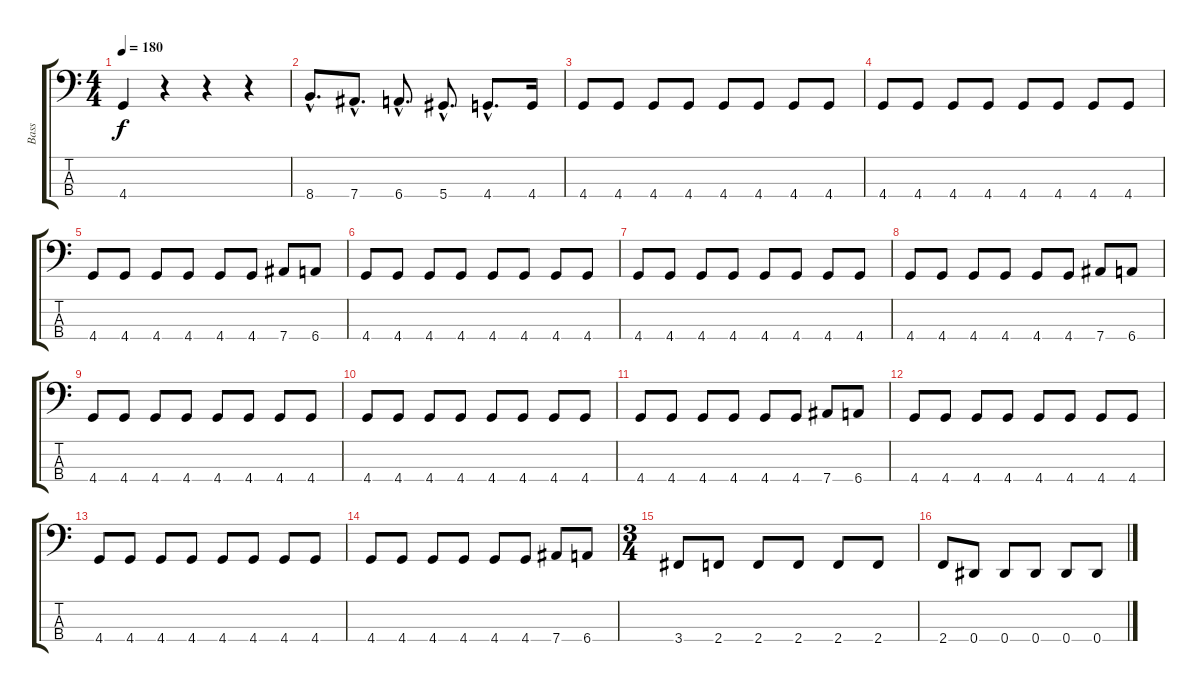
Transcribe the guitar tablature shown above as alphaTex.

\track ("Bass" "Bass") {instrument electricbassfinger}
\staff {score tabs}
\tuning (Gb2 Db2 Ab1 Eb1) {hide}
\ts (4 4)
\tempo 180
\clef f4
\ks c
4.4.4{dy f} r.4 r.4 r.4 |
8.4{hac}.8{d} 7.4{hac}.8{d} 6.4{hac}.8{d} 5.4{hac}.8{d} 4.4{hac}.8{d} 4.4.16 |
4.4.8 4.4.8 4.4.8 4.4.8 4.4.8 4.4.8 4.4.8 4.4.8 |
4.4.8 4.4.8 4.4.8 4.4.8 4.4.8 4.4.8 4.4.8 4.4.8 |
4.4.8 4.4.8 4.4.8 4.4.8 4.4.8 4.4.8 7.4.8 6.4.8 |
4.4.8 4.4.8 4.4.8 4.4.8 4.4.8 4.4.8 4.4.8 4.4.8 |
4.4.8 4.4.8 4.4.8 4.4.8 4.4.8 4.4.8 4.4.8 4.4.8 |
4.4.8 4.4.8 4.4.8 4.4.8 4.4.8 4.4.8 7.4.8 6.4.8 |
4.4.8 4.4.8 4.4.8 4.4.8 4.4.8 4.4.8 4.4.8 4.4.8 |
4.4.8 4.4.8 4.4.8 4.4.8 4.4.8 4.4.8 4.4.8 4.4.8 |
4.4.8 4.4.8 4.4.8 4.4.8 4.4.8 4.4.8 7.4.8 6.4.8 |
4.4.8 4.4.8 4.4.8 4.4.8 4.4.8 4.4.8 4.4.8 4.4.8 |
4.4.8 4.4.8 4.4.8 4.4.8 4.4.8 4.4.8 4.4.8 4.4.8 |
4.4.8 4.4.8 4.4.8 4.4.8 4.4.8 4.4.8 7.4.8 6.4.8 |
\ts (3 4)
3.4.8 2.4.8 2.4.8 2.4.8 2.4.8 2.4.8 |
2.4.8 0.4.8 0.4.8 0.4.8 0.4.8 0.4.8
